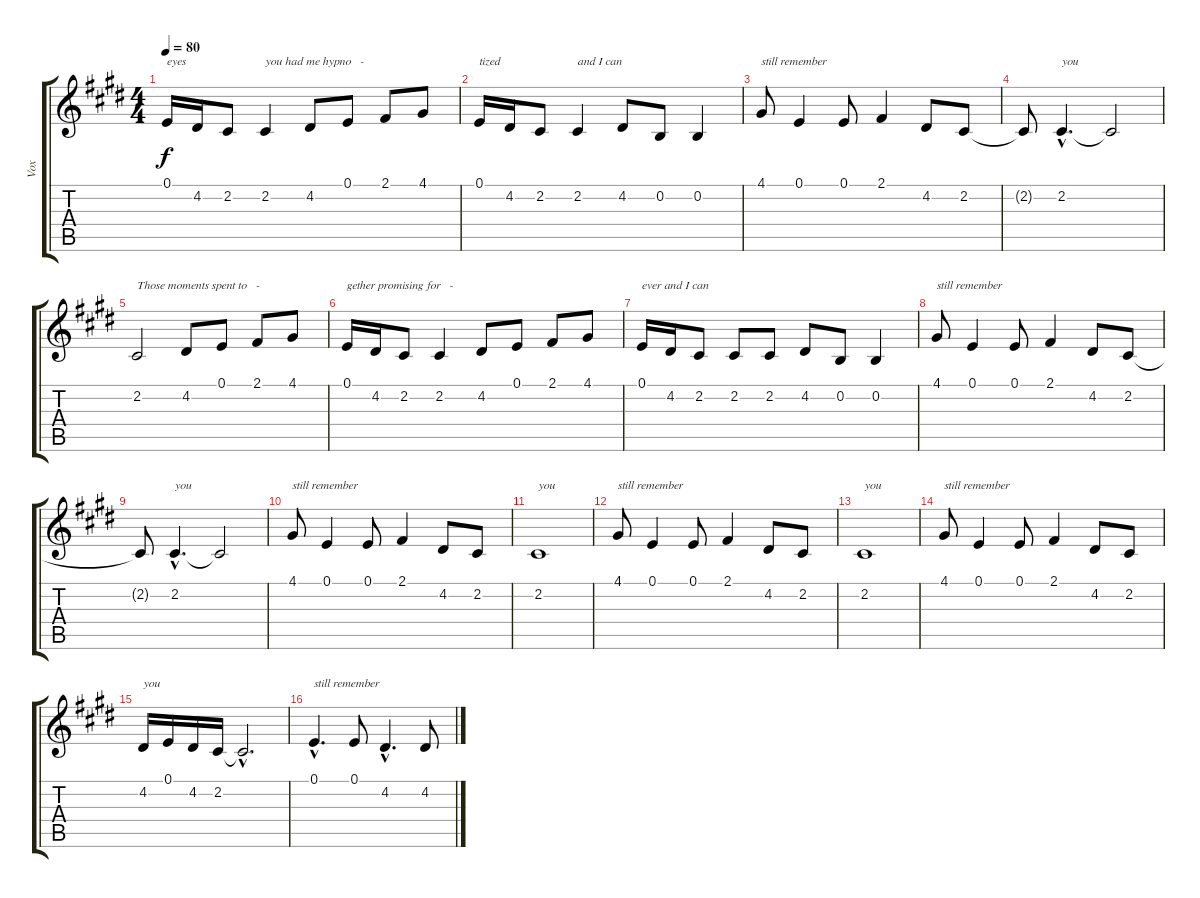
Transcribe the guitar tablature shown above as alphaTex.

\track ("Vox" "Vox") {instrument violin}
\staff {score tabs}
\tuning (E4 B3 G3 D3 A2 E2) {hide}
\ts (4 4)
\tempo 80
\clef g2
\ks c#minor
0.1.16{txt "eyes " dy f} 4.2.16 2.2.8 2.2.4{txt "you had me hypno   -"} 4.2.8 0.1.8 2.1.8 4.1.8 |
0.1.16{txt "tized "} 4.2.16 2.2.8 2.2.4{txt "and I can"} 4.2.8 0.2.8 0.2.4 |
4.1.8{txt "still remember"} 0.1.4 0.1.8 2.1.4 4.2.8 2.2.8 |
2.2{t}.8 2.2{hac}.4{d txt "you"} 2.2{t}.2 |
2.2.2{txt "Those moments spent to   -"} 4.2.8 0.1.8 2.1.8 4.1.8 |
0.1.16{txt "gether promising for   -"} 4.2.16 2.2.8 2.2.4 4.2.8 0.1.8 2.1.8 4.1.8 |
0.1.16{txt "ever and I can"} 4.2.16 2.2.8 2.2.8 2.2.8 4.2.8 0.2.8 0.2.4 |
4.1.8{txt "still remember "} 0.1.4 0.1.8 2.1.4 4.2.8 2.2.8 |
2.2{t}.8 2.2{hac}.4{d txt "you"} 2.2{t}.2 |
4.1.8{txt "still remember"} 0.1.4 0.1.8 2.1.4 4.2.8 2.2.8 |
2.2.1{txt "you"} |
4.1.8{txt "still remember"} 0.1.4 0.1.8 2.1.4 4.2.8 2.2.8 |
2.2.1{txt "you"} |
4.1.8{txt "still remember"} 0.1.4 0.1.8 2.1.4 4.2.8 2.2.8 |
4.2.16{txt "you"} 0.1.16 4.2.16 2.2.16 2.2{hac t}.2{d} |
0.1{hac}.4{d txt "still remember"} 0.1.8 4.2{hac}.4{d} 4.2.8
